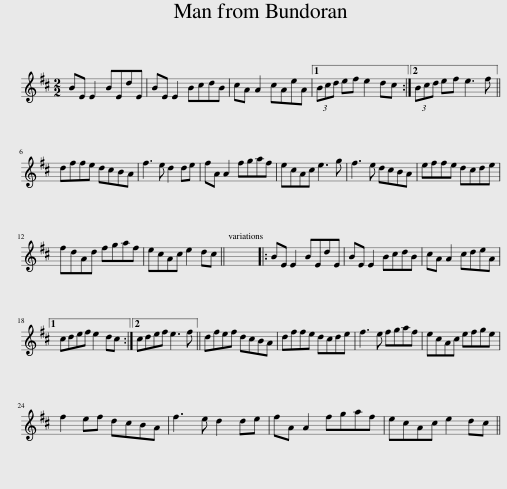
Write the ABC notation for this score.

X:1
L:1/8
M:2/2
I:linebreak $
K:D
V:1 treble
V:1
 BE E2 BEdE | BE E2 BcdB | cA A2 cAeA |1 (3Bcd ef e2 dc :|2 (3Bcd ef e3 f ||$ %5
 dffe dcBA | f3 e d2 de | fA A2 fgaf | ecAc e3 g | f3 e dcBA | %10
 effe dcde |$ fdAd fgaf | ecAc e2 dc || x8 |: BE E2 BEdE | %15
 BE E2 BcdB | cA A2 cdeA |1$ cdef e2 dc :|2 cdef e3 f || dfef dcBA | %20
 dffe dcde | f3 e fgaf | ecAc efge |$ f2 ef dcBA | f3 e d2 de | %25
 fA A2 fgaf | ecAc e2 dc || %27
